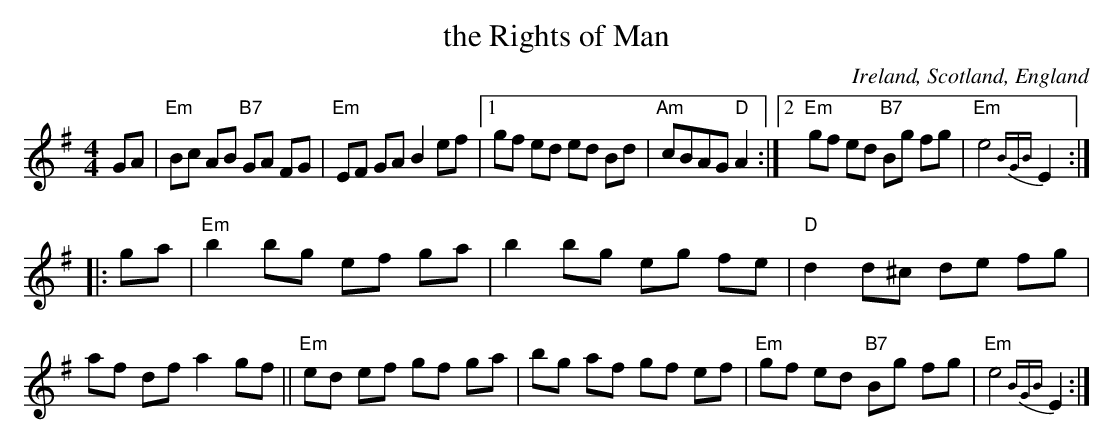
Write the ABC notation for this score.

X:1
T: the Rights of Man
O: Ireland, Scotland, England
M: 4/4
L: 1/8
K: Em
GA |\
"Em"Bc AB "B7"GA FG | "Em"EF GA B2 ef |\
[1 gf ed ed Bd | "Am"cBAG "D"A2 :|\
[2 "Em"gf ed "B7"Bg fg | "Em"e4 {BGB} E2 :|
|: ga |\
"Em"b2 bg ef ga | b2 bg eg fe | "D"d2 d^c de fg | af df a2 gf ||\
"Em"ed ef gf ga | bg af gf ef | "Em"gf ed "B7"Bg fg | "Em"e4 {BGB} E2 :|
